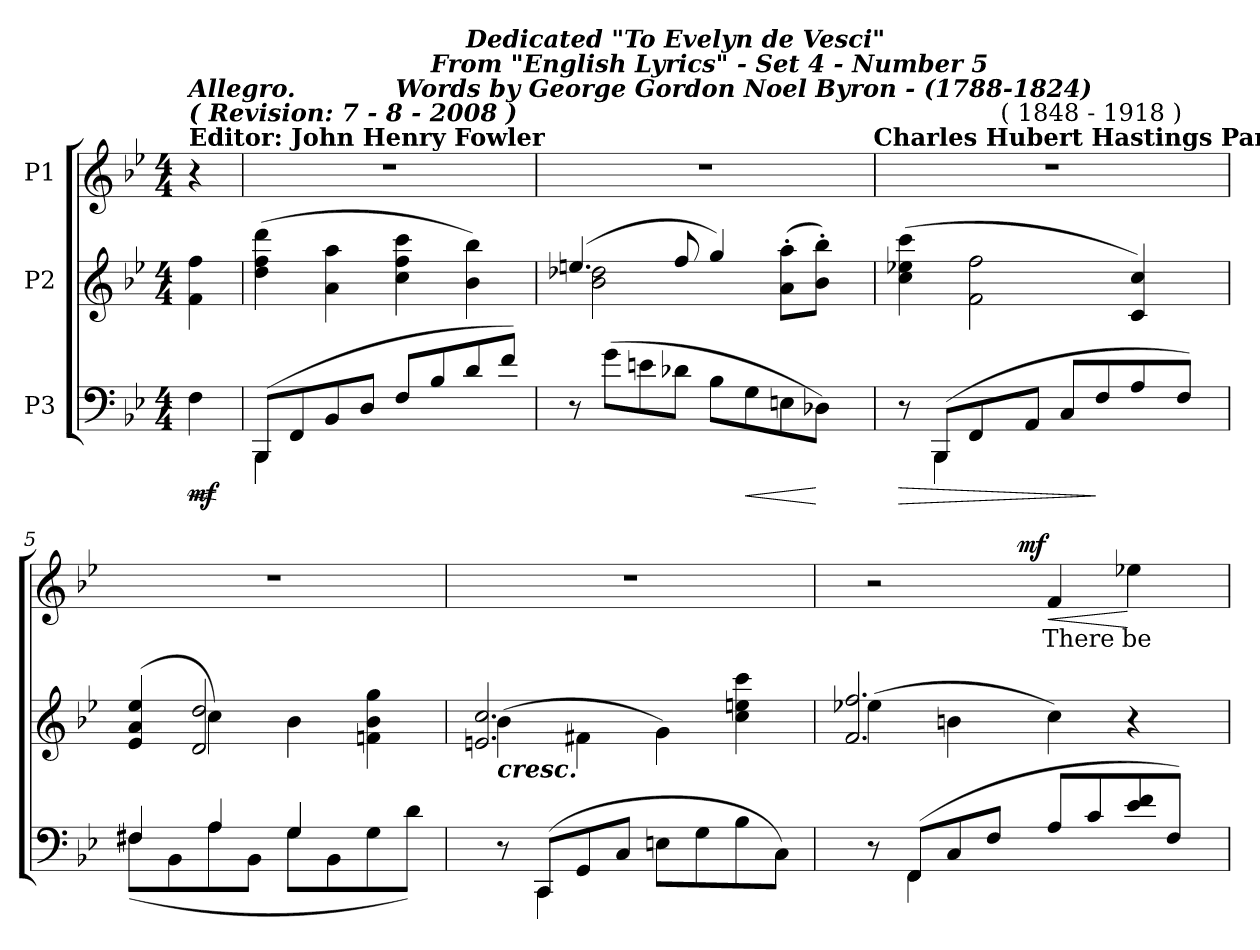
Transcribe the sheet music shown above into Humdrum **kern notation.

**kern	**dynam	**kern	**kern	**text	**dynam
*part3	*part3	*part2	*part1	*part1	*part1
*staff3	*staff3	*staff2	*staff1	*staff1	*staff1
*I"P3	*	*I"P2	*I"P1	*	*
!!LO:PB:g=z
*clefF4	*	*clefG2	*clefG2	*	*
*k[b-e-]	*	*k[b-e-]	*k[b-e-]	*	*
*B-:	*	*B-:	*B-:	*	*
*M4/4	*	*M4/4	*M4/4	*	*
*MM120	*	*MM120	*MM120	*	*
=1	=1	=1	=1	=1	=1
!	!	!	!LO:TX:a:B:t=Editor&colon; John Henry Fowler	!	!
!	!	!	!LO:TX:a:Bi:t=(  Revision&colon;   7 - 8 - 2008  )	!	!
!	!	!	!LO:TX:a:Bi:t=Allegro.	!	!
!	!LO:HP:b	!	!	!	!
4Fi\	< mf	4fi\ 4ffi	4r	.	.
.	[	.	.	.	.
=2	=2	=2	=2	=2	=2
*^	*	*	*^	*	*
*	*	*	*	*	*^	*	*
*	*	*	*	*	*	*^	*	*
(8BBB-i/L	4BBB-i\	.	(4ddi\ 4ffi 4dddi	1r	2ryy	2ryy	2.ryy	.	.
8FFi/	.	.	.	.	.	.	.	.	.
8BB-i/	4ryy	.	4ai\ 4aai	.	.	.	.	.	.
8Di/J	.	.	.	.	.	.	.	.	.
!	!	!	!	!	!LO:TX:a:Bi:t=Words by George Gordon Noel Byron - (1788-1824)	!	!	!	!
8Fi/L	2ryy	.	4cci\ 4ffi 4ccci	.	2ryy	8ryy	.	.	.
!	!	!	!	!	!	!LO:TX:a:Bi:t=From "English Lyrics" -  Set 4 -  Number 5	!	!	!
8B-i/	.	.	.	.	.	4.ryy	.	.	.
!	!	!	!	!	!	!	!LO:TX:a:Bi:t=Dedicated "To Evelyn de Vesci"	!	!
8di/	.	.	4b-i\ 4bb-i)	.	.	.	4ryy	.	.
8fi/J)	.	.	.	.	.	.	.	.	.
*v	*v	*	*	*	*v	*v	*v	*	*
=3	=3	=3	=3	=3	=3	=3
*	*	*^	*	*	*	*
8r	.	(4.eeni/	2b-i\ 2dd-Xi	1r	2ryy	.	.
(8gi\L	.	.	.	.	.	.	.
8eni\	.	.	.	.	.	.	.
8d-Xi\J	.	8ffi/	.	.	.	.	.
8B-i\L	.	4ggi/)	2ryy	.	4ryy	.	.
!	!LO:HP:b	!	!	!	!	!	!
8Gi\	<	.	.	.	.	.	.
8Eni\	.	(8ai\' 8aai'L	.	.	8ryy	.	.
8D-Xi\J)	[	8b-i\' 8bb-i'J)	.	.	16ryy	.	.
.	.	.	.	.	32ryy	.	.
.	.	.	.	.	64ryy	.	.
.	.	.	.	.	128...ryy	.	.
!	!	!	!	!	!LO:TX:a:B:t=Charles Hubert Hastings Parry	!	!
.	.	.	.	.	1024ryy	.	.
=4	=4	=4	=4	=4	=4	=4	=4
!	!LO:HP:b	!	!	!	!	!	!
*^	*	*v	*v	*	*	*	*
8r	8ryy	>	(4cci\ 4ee-Xi 4ccci	1r	4ryy	.	.
(8BBB-i/L	4BBB-i\	.	.	.	.	.	.
8FFi/	.	.	2fi\ 2ffi	.	32ryy	.	.
.	.	.	.	.	64ryy	.	.
.	.	.	.	.	256..ryy	.	.
!	!	!	!	!	!LO:TX:a:t=( 1848 - 1918 )	!	!
.	.	.	.	.	2ryy	.	.
8AAi/J	8ryy	.	.	.	.	.	.
8Ci/L	2ryy	.	.	.	.	.	.
8Fi/	.	]	.	.	.	.	.
8Ai/	.	.	4ci/ 4cci)	.	.	.	.
.	.	.	.	.	8ryy	.	.
8Fi/J)	.	.	.	.	.	.	.
.	.	.	.	.	16ryy	.	.
.	.	.	.	.	128ryy	.	.
.	.	.	.	.	1024ryy	.	.
*	*	*	*	*v	*v	*	*
!!LO:LB:g=z
=5	=5	=5	=5	=5	=5	=5
*	*	*	*^	*	*	*
4F#Xi/	(8F#i\L	.	(4e-i/ 4ai 4ee-i	4ryy	1r	.	.
.	8BB-i\	.	.	.	.	.	.
4Ai/	8Ai\	.	4cci\)	2di/ 2ddi	.	.	.
.	8BB-i\J	.	.	.	.	.	.
4Gi/	8Gi\L	.	4b-i\	.	.	.	.
.	8BB-i\	.	.	.	.	.	.
4ryy	8Gi\	.	4fni\ 4b-i 4ggi	4ryy	.	.	.
.	8di\J)	.	.	.	.	.	.
=6	=6	=6	=6	=6	=6	=6	=6
!	!	!	!LO:TX:b:Bi:t=cresc.	!	!	!	!
8r	8ryy	.	(4b-i\	2.eni/ 2.cci	1r	.	.
(8CCi/L	4CCi\	.	.	.	.	.	.
8GGi/	.	.	4f#Xi\	.	.	.	.
8Ci/J	8ryy	.	.	.	.	.	.
8Eni\L	2ryy	.	4gi\)	.	.	.	.
8Gi\	.	.	.	.	.	.	.
8B-i\	.	.	4cci\ 4eeni 4ccci	4ryy	.	.	.
8Ci\J)	.	.	.	.	.	.	.
=7	=7	=7	=7	=7	=7	=7	=7
*	*	*	*	*	*^	*	*
8r	8ryy	.	(4ee-Xi\	2.fi/ 2.ffi	2r	4ryy	.	.
(8FFi/L	4FFi\	.	.	.	.	.	.	.
8Ci/	.	.	4bni\	.	.	8ryy	.	.
8Fi/J	8ryy	.	.	.	.	32ryy	.	.
.	.	.	.	.	.	64ryy	.	.
.	.	.	.	.	.	512.ryy	.	.
.	.	.	.	.	.	2ryy	.	mf
!	!	!	!	!	!	!	!LO:LY:b:color=#000000	!LO:HP:b
8Ai/L	2ryy	.	4cci\)	.	4fi/	.	There	<
8ci/	.	.	.	.	.	.	.	.
!	!	!	!	!	!	!	!LO:LY:b:color=#000000	!
8e-i/ 8fi	.	.	4r	4ryy	4ee-Xi\	.	be	[
8Fi/J)	.	.	.	.	.	.	.	.
.	.	.	.	.	.	16ryy	.	.
.	.	.	.	.	.	128ryy	.	.
.	.	.	.	.	.	256ryy	.	.
.	.	.	.	.	.	1024ryy	.	.
*v	*v	*	*	*	*v	*v	*	*
*	*	*v	*v	*	*	*
=	=	=	=	=	=
*-	*-	*-	*-	*-	*-
